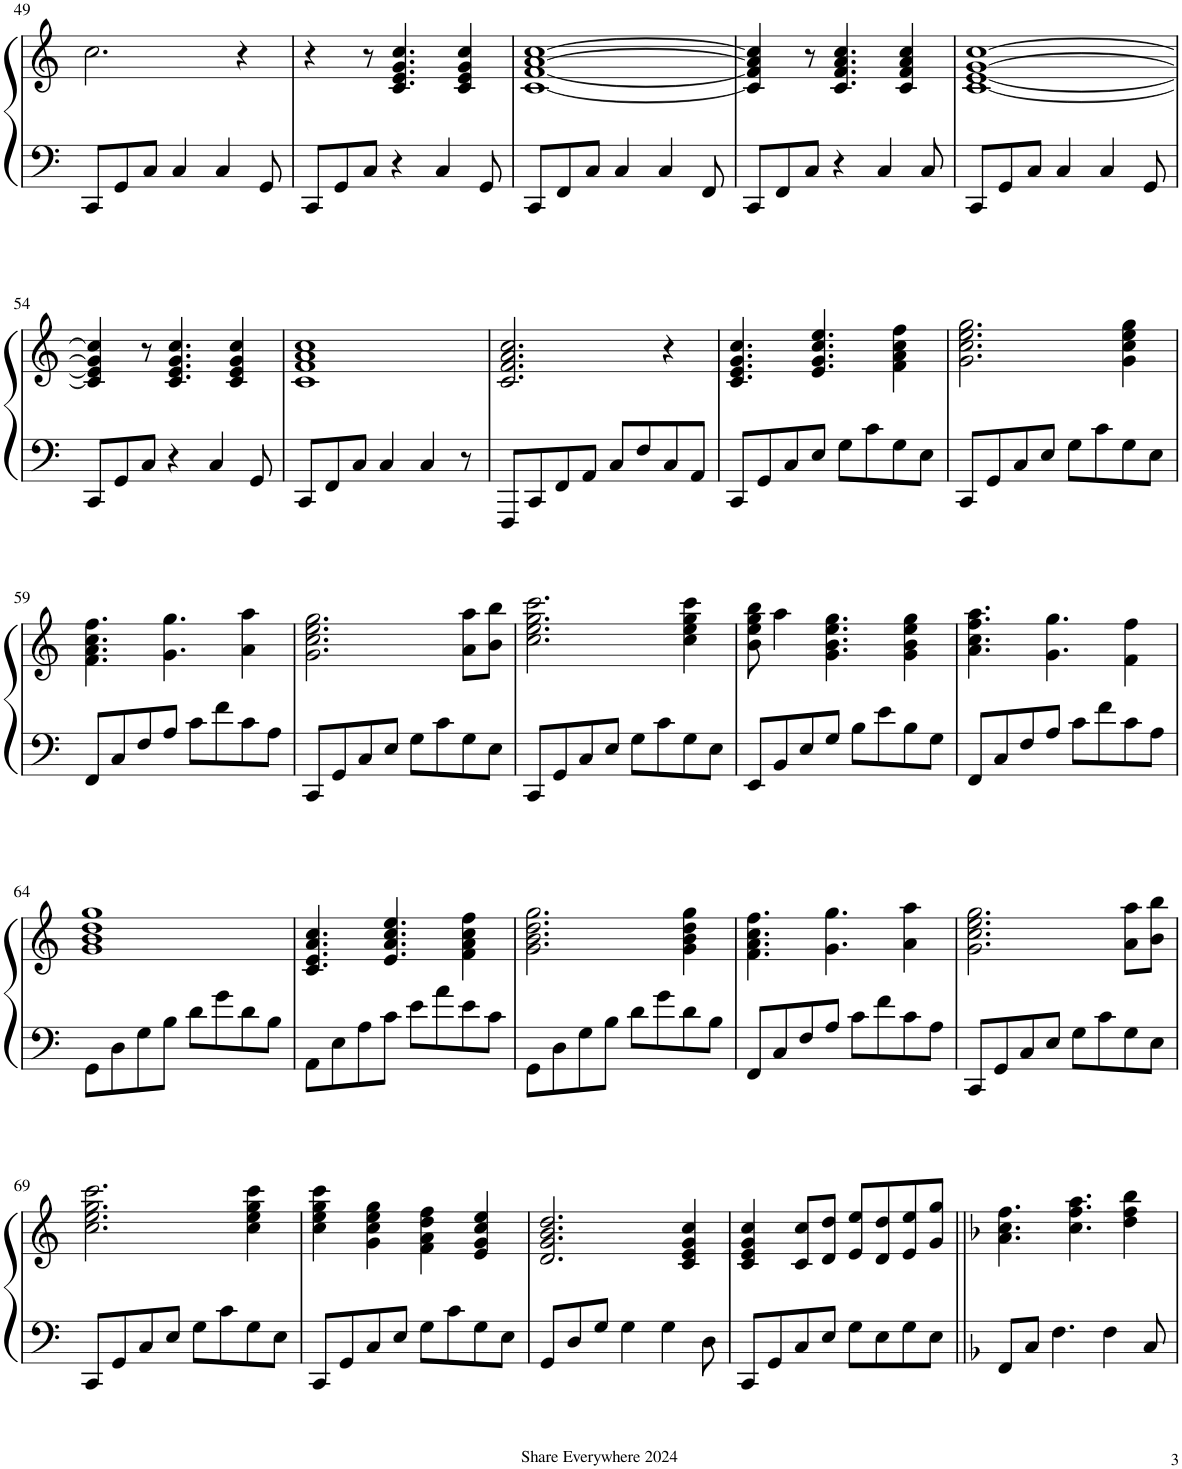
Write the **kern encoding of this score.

**kern	**kern
*part1	*part1
*staff2	*staff1
*I"Piano	*
*I'Pno.	*
!!LO:PB:g=z
*clefF4	*clefG2
*k[]	*k[]
*M4/4	*M4/4
=49	=49
8CC/L	2.cc\
8GG/	.
8C/J	.
4C/	.
4C/	.
.	4r
8GG/	.
=50	=50
8CC/L	4r
8GG/	.
8C/J	8r
4r	4.c/ 4.e/ 4.g/ 4.cc/
4C/	.
.	4c/ 4e/ 4g/ 4cc/
8GG/	.
=51	=51
8CC/L	[1c [1f [1a [1cc
8FF/	.
8C/J	.
4C/	.
4C/	.
8FF/	.
=52	=52
8CC/L	4c/] 4f/] 4a/] 4cc/]
8FF/	.
8C/J	8r
4r	4.c/ 4.f/ 4.a/ 4.cc/
4C/	.
.	4c/ 4f/ 4a/ 4cc/
8C/	.
=53	=53
8CC/L	[1c [1e [1g [1cc
8GG/	.
8C/J	.
4C/	.
4C/	.
8GG/	.
!!LO:LB:g=z
=54	=54
8CC/L	4c/] 4e/] 4g/] 4cc/]
8GG/	.
8C/J	8r
4r	4.c/ 4.e/ 4.g/ 4.cc/
4C/	.
.	4c/ 4e/ 4g/ 4cc/
8GG/	.
=55	=55
8CC/L	1c 1f 1a 1cc
8FF/	.
8C/J	.
4C/	.
4C/	.
8r	.
=56	=56
8FFF/L	2.c/ 2.f/ 2.a/ 2.cc/
8CC/	.
8FF/	.
8AA/J	.
8C/L	.
8F/	.
8C/	4r
8AA/J	.
=57	=57
8CC/L	4.c/ 4.e/ 4.g/ 4.cc/
8GG/	.
8C/	.
8E/J	4.e/ 4.g/ 4.cc/ 4.ee/
8G\L	.
8c\	.
8G\	4f\ 4a\ 4cc\ 4ff\
8E\J	.
=58	=58
8CC/L	2.g\ 2.cc\ 2.ee\ 2.gg\
8GG/	.
8C/	.
8E/J	.
8G\L	.
8c\	.
8G\	4g\ 4cc\ 4ee\ 4gg\
8E\J	.
!!LO:LB:g=z
=59	=59
8FF/L	4.f\ 4.a\ 4.cc\ 4.ff\
8C/	.
8F/	.
8A/J	4.g\ 4.gg\
8c\L	.
8f\	.
8c\	4a\ 4aa\
8A\J	.
=60	=60
8CC/L	2.g\ 2.cc\ 2.ee\ 2.gg\
8GG/	.
8C/	.
8E/J	.
8G\L	.
8c\	.
8G\	8a\ 8aa\L
8E\J	8b\ 8bb\J
=61	=61
8CC/L	2.cc\ 2.ee\ 2.gg\ 2.ccc\
8GG/	.
8C/	.
8E/J	.
8G\L	.
8c\	.
8G\	4cc\ 4ee\ 4gg\ 4ccc\
8E\J	.
=62	=62
8EE/L	8b\ 8ee\ 8gg\ 8bb\
8BB/	4aa\
8E/	.
8G/J	4.g\ 4.b\ 4.ee\ 4.gg\
8B\L	.
8e\	.
8B\	4g\ 4b\ 4ee\ 4gg\
8G\J	.
=63	=63
8FF/L	4.a\ 4.cc\ 4.ff\ 4.aa\
8C/	.
8F/	.
8A/J	4.g\ 4.gg\
8c\L	.
8f\	.
8c\	4f\ 4ff\
8A\J	.
!!LO:LB:g=z
=64	=64
8GG\L	1g 1b 1dd 1gg
8D\	.
8G\	.
8B\J	.
8d\L	.
8g\	.
8d\	.
8B\J	.
=65	=65
8AA\L	4.c/ 4.e/ 4.a/ 4.cc/
8E\	.
8A\	.
8c\J	4.e/ 4.a/ 4.cc/ 4.ee/
8e\L	.
8a\	.
8e\	4f\ 4a\ 4cc\ 4ff\
8c\J	.
=66	=66
8GG\L	2.g\ 2.b\ 2.dd\ 2.gg\
8D\	.
8G\	.
8B\J	.
8d\L	.
8g\	.
8d\	4g\ 4b\ 4dd\ 4gg\
8B\J	.
=67	=67
8FF/L	4.f\ 4.a\ 4.cc\ 4.ff\
8C/	.
8F/	.
8A/J	4.g\ 4.gg\
8c\L	.
8f\	.
8c\	4a\ 4aa\
8A\J	.
=68	=68
8CC/L	2.g\ 2.cc\ 2.ee\ 2.gg\
8GG/	.
8C/	.
8E/J	.
8G\L	.
8c\	.
8G\	8a\ 8aa\L
8E\J	8b\ 8bb\J
!!LO:LB:g=z
=69	=69
8CC/L	2.cc\ 2.ee\ 2.gg\ 2.ccc\
8GG/	.
8C/	.
8E/J	.
8G\L	.
8c\	.
8G\	4cc\ 4ee\ 4gg\ 4ccc\
8E\J	.
=70	=70
8CC/L	4cc\ 4ee\ 4gg\ 4ccc\
8GG/	.
8C/	4g\ 4cc\ 4ee\ 4gg\
8E/J	.
8G\L	4f\ 4a\ 4dd\ 4ff\
8c\	.
8G\	4e/ 4g/ 4cc/ 4ee/
8E\J	.
=71	=71
8GG/L	2.d/ 2.g/ 2.b/ 2.dd/
8D/	.
8G/J	.
4G\	.
4G\	.
.	4c/ 4e/ 4g/ 4cc/
8D\	.
=72	=72
8CC/L	4c/ 4e/ 4g/ 4cc/
8GG/	.
8C/	8c/ 8cc/L
8E/J	8d/ 8dd/J
8G\L	8e/ 8ee/L
8E\	8d/ 8dd/
8G\	8e/ 8ee/
8E\J	8g/ 8gg/J
=73||	=73||
*k[b-]	*k[b-]
8FF/L	4.a\ 4.cc\ 4.ff\
8C/J	.
4.F\	.
.	4.cc\ 4.ff\ 4.aa\
4F\	.
.	4dd\ 4ff\ 4bb-\
8C/	.
=	=
*-	*-
